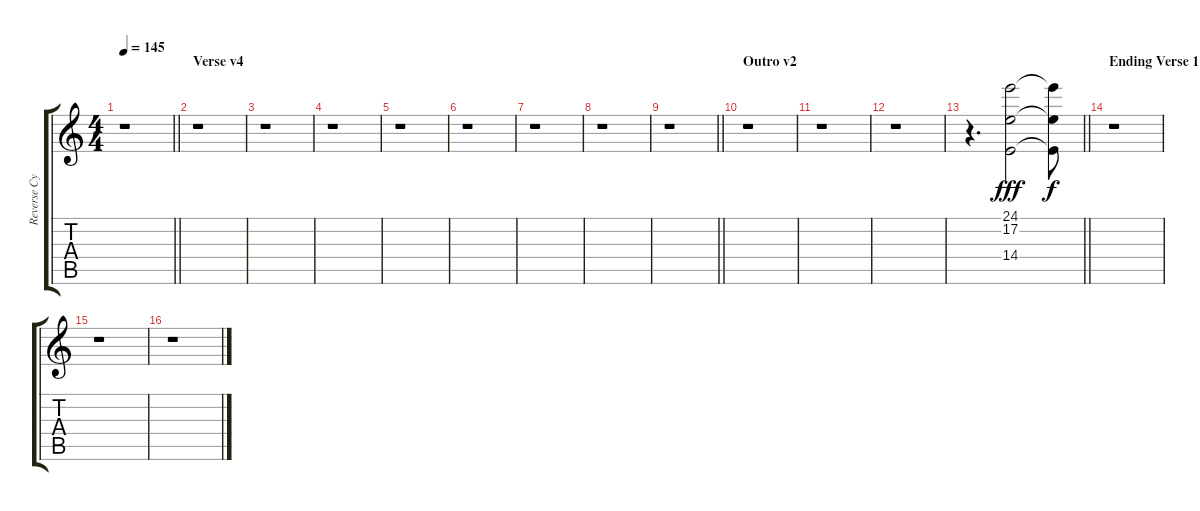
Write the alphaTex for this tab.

\track ("Reverse Cymbal" "Reverse Cy") {instrument reversecymbal}
\staff {score tabs}
\tuning (E4 B3 G3 D3 A2 E2) {hide}
\ts (4 4)
\tempo 145
\clef g2
\barLineRight lightlight
\ks c
r.1{dy f} |
\section ("" "Verse v4")
r.1 |
r.1 |
r.1 |
r.1 |
r.1 |
r.1 |
r.1 |
\barLineRight lightlight
r.1 |
\section ("" "Outro v2")
r.1 |
r.1 |
r.1 |
\barLineRight lightlight
r.4{d} (24.1 17.2 14.4).2{dy fff} (24.1{t} 17.2{t} 14.4{t}).8{dy f} |
\section ("" "Ending Verse 1")
r.1 |
r.1 |
r.1
